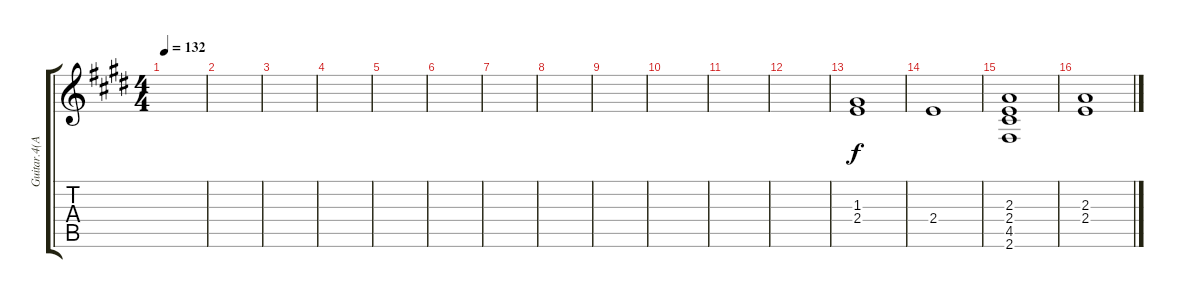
\track ("Guitar.4(Acoustic)" "Guitar.4(A") {instrument acousticguitarsteel}
\staff {score tabs}
\tuning (E4 B3 G3 D3 A2 E2) {hide}
\ts (4 4)
\tempo 132
\clef g2
\ks e
|
|
|
|
|
|
|
|
|
|
|
|
(1.3 2.4).1 |
2.4.1 |
(2.3 2.4 4.5 2.6).1 |
(2.3 2.4).1
